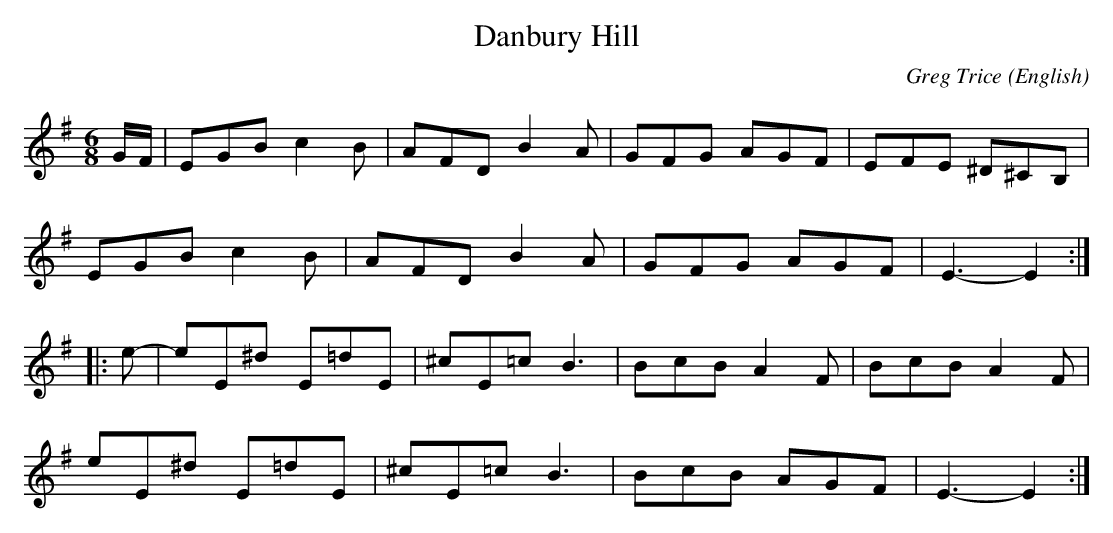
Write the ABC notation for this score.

X:1
T:Danbury Hill
C:Greg Trice
O:English
M:6/8
K:G
G/2F/2 | EGB c2B | AFD B2A | GFG AGF | EFE ^D^CB, |
EGB c2B | AFD B2A | GFG AGF | E3-E2 :|
|: e- | eE^d E=dE | ^cE=c B3 | BcB A2F | BcB A2F |
eE^d E=dE | ^cE=c B3 | BcB AGF | E3-E2 :|
